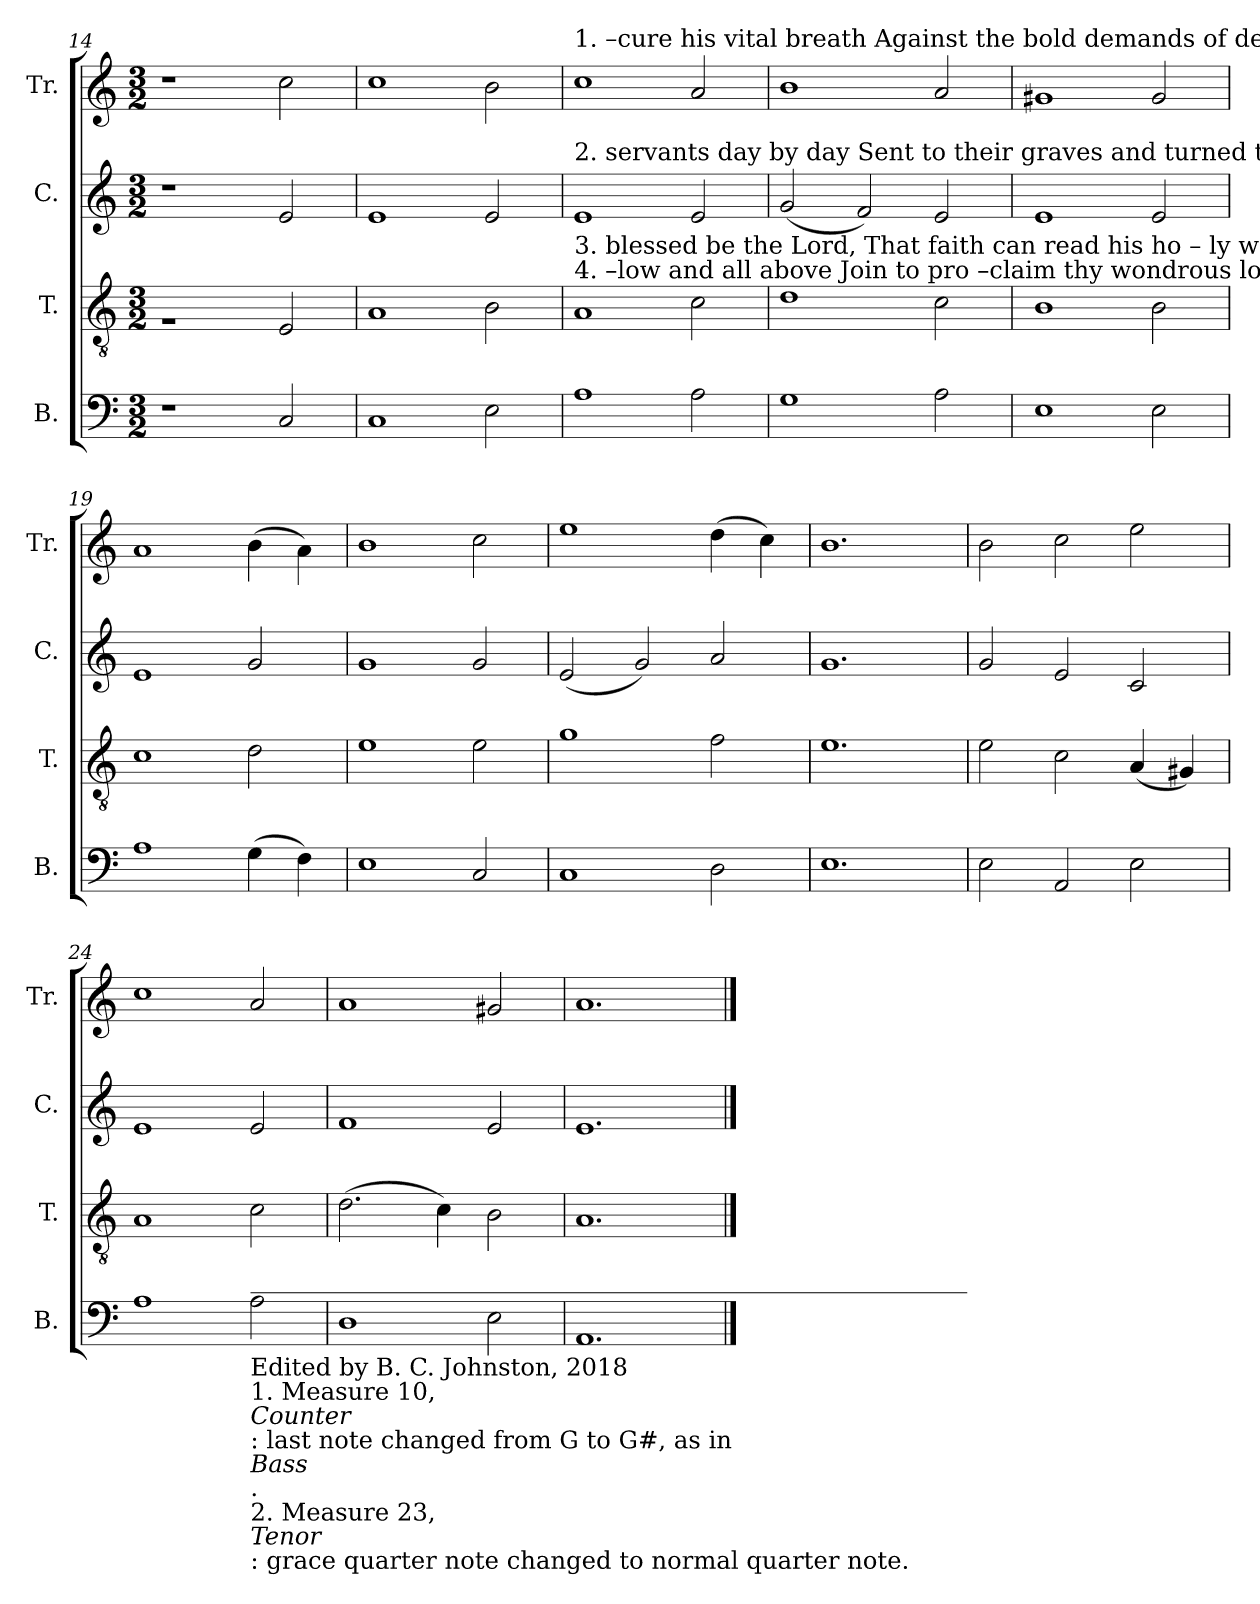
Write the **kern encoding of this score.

**kern	**kern	**kern	**kern
*part4	*part3	*part2	*part1
*staff4	*staff3	*staff2	*staff1
*I"B.	*I"T.	*I"C.	*I"Tr.
*I'B.	*I'T.	*I'C.	*I'Tr.
*clefF4	*clefGv2	*clefG2	*clefG2
*k[]	*k[]	*k[]	*k[]
*M3/2	*M3/2	*M3/2	*M3/2
=14	=14	=14	=14
1r	1rG	1r	1r
2C/	2E/	2e/	2cc\
=15	=15	=15	=15
1C	1A	1e	1cc
2E\	2B\	2e/	2b\
=16	=16	=16	=16
!	!	!	!LO:TX:a:t=1. –cure  his  vital breath Against the  bold  demands  of  death,  With skill  to  fly, or  power   to   save?
!	!	!LO:TX:a:t=2. servants day  by   day Sent  to their  graves and turned to clay?  Lord where's thy kindness to the just?	!
!	!	!LO:TX:b:t=3. blessed  be  the  Lord, That faith can read his  ho  –  ly    word,  And  find  a  re –sur –rec –tion  there.	!
!	!LO:TX:a:t=4. –low  and  all  above  Join  to  pro –claim thy wondrous  love,  And  each  repeat  their  loud  A –men.	!	!
1A	1A	1e	1cc
2A\	2c\	2e/	2a/
=17	=17	=17	=17
1G	1d	(2g/	1b
.	.	2f/)	.
2A\	2c\	2e/	2a/
=18	=18	=18	=18
1E	1B	1e	1g#X
2E\	2B\	2e/	2g#/
=19	=19	=19	=19
1A	1c	1e	1a
(4G\	2d\	2g/	(4b\
4F\)	.	.	4a\)
=20	=20	=20	=20
1E	1e	1g	1b
2C/	2e\	2g/	2cc\
=21	=21	=21	=21
1C	1g	(2e/	1ee
.	.	2g/)	.
2D\	2f\	2a/	(4dd\
.	.	.	4cc\)
=22	=22	=22	=22
1.E	1.e	1.g	1.b
=23	=23	=23	=23
2E\	2e\	2g/	2b\
2AA/	2c\	2e/	2cc\
2E\	(4A/	2c/	2ee\
.	4G#X/)	.	.
=24	=24	=24	=24
1A	1A	1e	1cc
!LO:TX:a:t=___________________________________________________________	!	!	!
!LO:TX:b:t=Edited by B. C. Johnston, 2018	!	!	!
!LO:TX:b:t=1. Measure 10,	!	!	!
!LO:TX:b:i:t=Counter	!	!	!
!LO:TX:b:t=&colon; last note changed from G to G#, as in	!	!	!
!LO:TX:b:i:t=Bass	!	!	!
!LO:TX:b:t=.	!	!	!
!LO:TX:b:t=2. Measure 23,	!	!	!
!LO:TX:b:i:t=Tenor	!	!	!
!LO:TX:b:t=&colon; grace quarter note changed to normal quarter note.	!	!	!
2A\	2c\	2e/	2a/
=25	=25	=25	=25
1D	(2.d\	1f	1a
.	4c\)	.	.
2E\	2B\	2e/	2g#X/
=26	=26	=26	=26
1.AA	1.A	1.e	1.a
==	==	==	==
*-	*-	*-	*-
